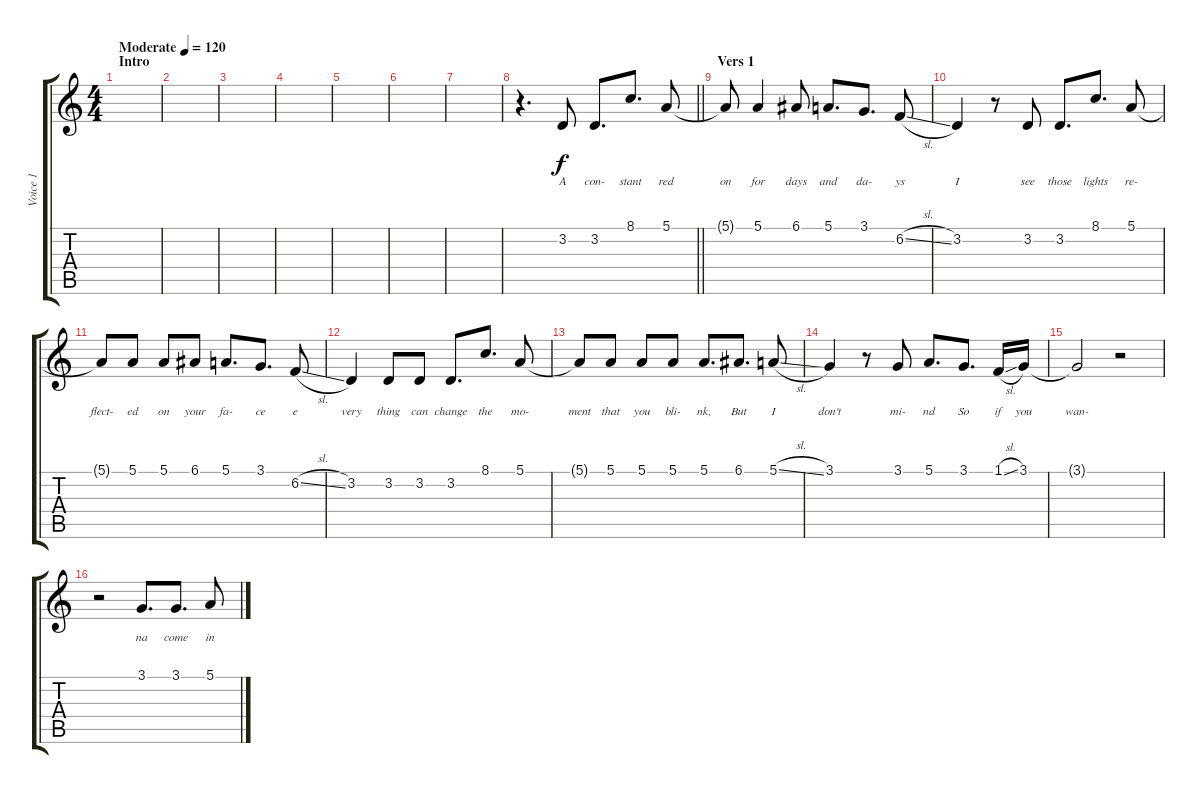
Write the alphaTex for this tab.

\track ("Voice 1" "Voice 1") {instrument tenorsax}
\staff {score tabs}
\tuning (E4 B3 G3 D3 A2 E2) {hide}
\ts (4 4)
\section ("" "Intro")
\tempo (120 "Moderate")
\clef g2
\ks c
|
|
|
|
|
|
|
\barLineRight lightlight
r.4{d} 3.2.8{lyrics (0 "A") lyrics (1 "") lyrics (2 "") lyrics (3 "") lyrics (4 "")} 3.2.8{d lyrics (0 "con-") lyrics (1 "") lyrics (2 "") lyrics (3 "") lyrics (4 "")} 8.1.8{d lyrics (0 "stant") lyrics (1 "") lyrics (2 "") lyrics (3 "") lyrics (4 "")} 5.1.8{lyrics (0 "red") lyrics (1 "") lyrics (2 "") lyrics (3 "") lyrics (4 "")} |
\section ("" "Vers 1")
5.1{t}.8{lyrics (0 "on") lyrics (1 "") lyrics (2 "") lyrics (3 "") lyrics (4 "")} 5.1.4{lyrics (0 "for") lyrics (1 "") lyrics (2 "") lyrics (3 "") lyrics (4 "")} 6.1.8{lyrics (0 "days") lyrics (1 "") lyrics (2 "") lyrics (3 "") lyrics (4 "")} 5.1.8{d lyrics (0 "and") lyrics (1 "") lyrics (2 "") lyrics (3 "") lyrics (4 "")} 3.1.8{d lyrics (0 "da-") lyrics (1 "") lyrics (2 "") lyrics (3 "") lyrics (4 "")} 6.2{sl}.8{lyrics (0 "ys") lyrics (1 "") lyrics (2 "") lyrics (3 "") lyrics (4 "")} |
3.2.4{lyrics (0 "I") lyrics (1 "") lyrics (2 "") lyrics (3 "") lyrics (4 "")} r.8 3.2.8{lyrics (0 "see") lyrics (1 "") lyrics (2 "") lyrics (3 "") lyrics (4 "")} 3.2.8{d lyrics (0 "those") lyrics (1 "") lyrics (2 "") lyrics (3 "") lyrics (4 "")} 8.1.8{d lyrics (0 "lights") lyrics (1 "") lyrics (2 "") lyrics (3 "") lyrics (4 "")} 5.1.8{lyrics (0 "re-") lyrics (1 "") lyrics (2 "") lyrics (3 "") lyrics (4 "")} |
5.1{t}.8{lyrics (0 "flect-") lyrics (1 "") lyrics (2 "") lyrics (3 "") lyrics (4 "")} 5.1.8{lyrics (0 "ed") lyrics (1 "") lyrics (2 "") lyrics (3 "") lyrics (4 "")} 5.1.8{lyrics (0 "on") lyrics (1 "") lyrics (2 "") lyrics (3 "") lyrics (4 "")} 6.1.8{lyrics (0 "your") lyrics (1 "") lyrics (2 "") lyrics (3 "") lyrics (4 "")} 5.1.8{d lyrics (0 "fa-") lyrics (1 "") lyrics (2 "") lyrics (3 "") lyrics (4 "")} 3.1.8{d lyrics (0 "ce") lyrics (1 "") lyrics (2 "") lyrics (3 "") lyrics (4 "")} 6.2{sl}.8{lyrics (0 "e") lyrics (1 "") lyrics (2 "") lyrics (3 "") lyrics (4 "")} |
3.2.4{lyrics (0 "very") lyrics (1 "") lyrics (2 "") lyrics (3 "") lyrics (4 "")} 3.2.8{lyrics (0 "thing") lyrics (1 "") lyrics (2 "") lyrics (3 "") lyrics (4 "")} 3.2.8{lyrics (0 "can") lyrics (1 "") lyrics (2 "") lyrics (3 "") lyrics (4 "")} 3.2.8{d lyrics (0 "change") lyrics (1 "") lyrics (2 "") lyrics (3 "") lyrics (4 "")} 8.1.8{d lyrics (0 "the") lyrics (1 "") lyrics (2 "") lyrics (3 "") lyrics (4 "")} 5.1.8{lyrics (0 "mo-") lyrics (1 "") lyrics (2 "") lyrics (3 "") lyrics (4 "")} |
5.1{t}.8{lyrics (0 "ment") lyrics (1 "") lyrics (2 "") lyrics (3 "") lyrics (4 "")} 5.1.8{lyrics (0 "that") lyrics (1 "") lyrics (2 "") lyrics (3 "") lyrics (4 "")} 5.1.8{lyrics (0 "you") lyrics (1 "") lyrics (2 "") lyrics (3 "") lyrics (4 "")} 5.1.8{lyrics (0 "bli-") lyrics (1 "") lyrics (2 "") lyrics (3 "") lyrics (4 "")} 5.1.8{d lyrics (0 "nk,") lyrics (1 "") lyrics (2 "") lyrics (3 "") lyrics (4 "")} 6.1.8{d lyrics (0 "But") lyrics (1 "") lyrics (2 "") lyrics (3 "") lyrics (4 "")} 5.1{sl}.8{lyrics (0 "I") lyrics (1 "") lyrics (2 "") lyrics (3 "") lyrics (4 "")} |
3.1.4{lyrics (0 "don't") lyrics (1 "") lyrics (2 "") lyrics (3 "") lyrics (4 "")} r.8 3.1.8{lyrics (0 "mi-") lyrics (1 "") lyrics (2 "") lyrics (3 "") lyrics (4 "")} 5.1.8{d lyrics (0 "nd") lyrics (1 "") lyrics (2 "") lyrics (3 "") lyrics (4 "")} 3.1.8{d lyrics (0 "So") lyrics (1 "") lyrics (2 "") lyrics (3 "") lyrics (4 "")} 1.1{sl}.16{lyrics (0 "if") lyrics (1 "") lyrics (2 "") lyrics (3 "") lyrics (4 "")} 3.1.16{lyrics (0 "you") lyrics (1 "") lyrics (2 "") lyrics (3 "") lyrics (4 "")} |
3.1{t}.2{lyrics (0 "wan-") lyrics (1 "") lyrics (2 "") lyrics (3 "") lyrics (4 "")} r.2 |
r.2 3.1.8{d lyrics (0 "na") lyrics (1 "") lyrics (2 "") lyrics (3 "") lyrics (4 "")} 3.1.8{d lyrics (0 "come") lyrics (1 "") lyrics (2 "") lyrics (3 "") lyrics (4 "")} 5.1.8{lyrics (0 "in") lyrics (1 "") lyrics (2 "") lyrics (3 "") lyrics (4 "")}
